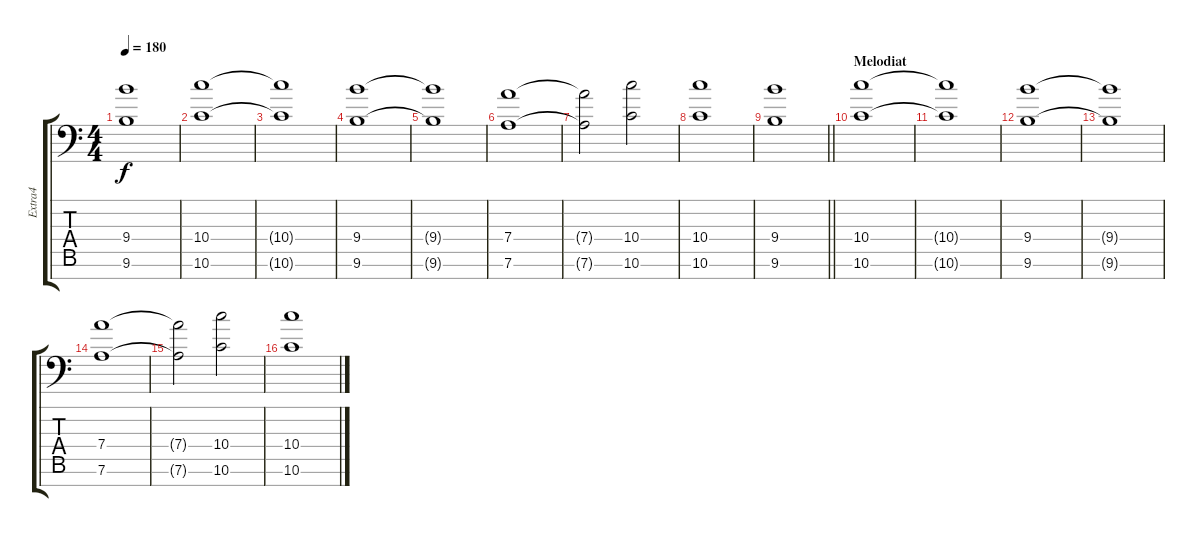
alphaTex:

\track ("Extra4" "Extra4") {instrument distortionguitar}
\staff {score tabs}
\tuning (E4 B3 G3 D3 A2 D2 A1) {hide}
\ts (4 4)
\tempo 180
\clef f4
\ks c
(9.4 9.6).1{dy f} |
(10.4 10.6).1 |
(10.4{t} 10.6{t}).1 |
(9.4 9.6).1 |
(9.4{t} 9.6{t}).1 |
(7.4 7.6).1 |
(7.4{t} 7.6{t}).2 (10.4 10.6).2 |
(10.4 10.6).1 |
\barLineRight lightlight
(9.4 9.6).1 |
\section ("" "Melodiat")
(10.4 10.6).1 |
(10.4{t} 10.6{t}).1 |
(9.4 9.6).1 |
(9.4{t} 9.6{t}).1 |
(7.4 7.6).1 |
(7.4{t} 7.6{t}).2 (10.4 10.6).2 |
(10.4 10.6).1
